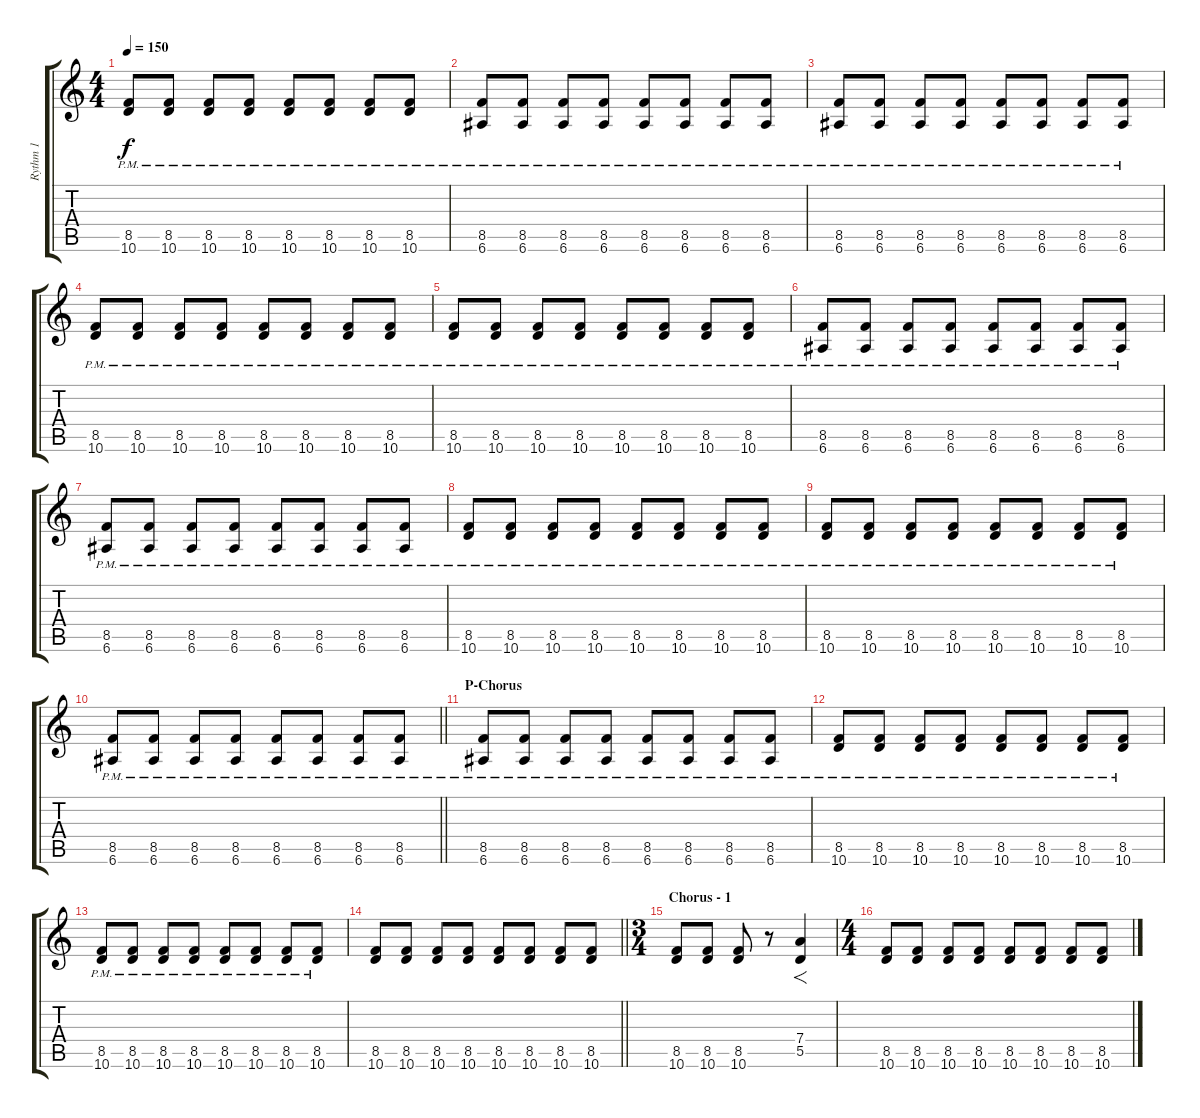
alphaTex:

\track ("Rythm 1" "Rythm 1") {instrument distortionguitar}
\staff {score tabs}
\tuning (E4 B3 G3 D3 A2 E2) {hide}
\ts (4 4)
\tempo 150
\clef g2
\ks c
(8.5{pm} 10.6{pm}).8{dy f} (8.5{pm} 10.6{pm}).8 (8.5{pm} 10.6{pm}).8 (8.5{pm} 10.6{pm}).8 (8.5{pm} 10.6{pm}).8 (8.5{pm} 10.6{pm}).8 (8.5{pm} 10.6{pm}).8 (8.5{pm} 10.6{pm}).8 |
(8.5{pm} 6.6{pm}).8 (8.5{pm} 6.6{pm}).8 (8.5{pm} 6.6{pm}).8 (8.5{pm} 6.6{pm}).8 (8.5{pm} 6.6{pm}).8 (8.5{pm} 6.6{pm}).8 (8.5{pm} 6.6{pm}).8 (8.5{pm} 6.6{pm}).8 |
(8.5{pm} 6.6{pm}).8 (8.5{pm} 6.6{pm}).8 (8.5{pm} 6.6{pm}).8 (8.5{pm} 6.6{pm}).8 (8.5{pm} 6.6{pm}).8 (8.5{pm} 6.6{pm}).8 (8.5{pm} 6.6{pm}).8 (8.5{pm} 6.6{pm}).8 |
(8.5{pm} 10.6{pm}).8 (8.5{pm} 10.6{pm}).8 (8.5{pm} 10.6{pm}).8 (8.5{pm} 10.6{pm}).8 (8.5{pm} 10.6{pm}).8 (8.5{pm} 10.6{pm}).8 (8.5{pm} 10.6{pm}).8 (8.5{pm} 10.6{pm}).8 |
(8.5{pm} 10.6{pm}).8 (8.5{pm} 10.6{pm}).8 (8.5{pm} 10.6{pm}).8 (8.5{pm} 10.6{pm}).8 (8.5{pm} 10.6{pm}).8 (8.5{pm} 10.6{pm}).8 (8.5{pm} 10.6{pm}).8 (8.5{pm} 10.6{pm}).8 |
(8.5{pm} 6.6{pm}).8 (8.5{pm} 6.6{pm}).8 (8.5{pm} 6.6{pm}).8 (8.5{pm} 6.6{pm}).8 (8.5{pm} 6.6{pm}).8 (8.5{pm} 6.6{pm}).8 (8.5{pm} 6.6{pm}).8 (8.5{pm} 6.6{pm}).8 |
(8.5{pm} 6.6{pm}).8 (8.5{pm} 6.6{pm}).8 (8.5{pm} 6.6{pm}).8 (8.5{pm} 6.6{pm}).8 (8.5{pm} 6.6{pm}).8 (8.5{pm} 6.6{pm}).8 (8.5{pm} 6.6{pm}).8 (8.5{pm} 6.6{pm}).8 |
(8.5{pm} 10.6{pm}).8 (8.5{pm} 10.6{pm}).8 (8.5{pm} 10.6{pm}).8 (8.5{pm} 10.6{pm}).8 (8.5{pm} 10.6{pm}).8 (8.5{pm} 10.6{pm}).8 (8.5{pm} 10.6{pm}).8 (8.5{pm} 10.6{pm}).8 |
(8.5{pm} 10.6{pm}).8 (8.5{pm} 10.6{pm}).8 (8.5{pm} 10.6{pm}).8 (8.5{pm} 10.6{pm}).8 (8.5{pm} 10.6{pm}).8 (8.5{pm} 10.6{pm}).8 (8.5{pm} 10.6{pm}).8 (8.5{pm} 10.6{pm}).8 |
\barLineRight lightlight
(8.5{pm} 6.6{pm}).8 (8.5{pm} 6.6{pm}).8 (8.5{pm} 6.6{pm}).8 (8.5{pm} 6.6{pm}).8 (8.5{pm} 6.6{pm}).8 (8.5{pm} 6.6{pm}).8 (8.5{pm} 6.6{pm}).8 (8.5{pm} 6.6{pm}).8 |
\section ("" "P-Chorus")
(8.5{pm} 6.6{pm}).8 (8.5{pm} 6.6{pm}).8 (8.5{pm} 6.6{pm}).8 (8.5{pm} 6.6{pm}).8 (8.5{pm} 6.6{pm}).8 (8.5{pm} 6.6{pm}).8 (8.5{pm} 6.6{pm}).8 (8.5{pm} 6.6{pm}).8 |
(8.5{pm} 10.6{pm}).8 (8.5{pm} 10.6{pm}).8 (8.5{pm} 10.6{pm}).8 (8.5{pm} 10.6{pm}).8 (8.5{pm} 10.6{pm}).8 (8.5{pm} 10.6{pm}).8 (8.5{pm} 10.6{pm}).8 (8.5{pm} 10.6{pm}).8 |
(8.5{pm} 10.6{pm}).8 (8.5{pm} 10.6{pm}).8 (8.5{pm} 10.6{pm}).8 (8.5{pm} 10.6{pm}).8 (8.5{pm} 10.6{pm}).8 (8.5{pm} 10.6{pm}).8 (8.5{pm} 10.6{pm}).8 (8.5{pm} 10.6{pm}).8 |
\barLineRight lightlight
(8.5 10.6).8 (8.5 10.6).8 (8.5 10.6).8 (8.5 10.6).8 (8.5 10.6).8 (8.5 10.6).8 (8.5 10.6).8 (8.5 10.6).8 |
\ts (3 4)
\section ("" "Chorus - 1")
(8.5 10.6).8 (8.5 10.6).8 (8.5 10.6).8 r.8 (7.4 5.5).4{f balance 0} |
\ts (4 4)
(8.5 10.6).8{balance 8} (8.5 10.6).8 (8.5 10.6).8 (8.5 10.6).8 (8.5 10.6).8 (8.5 10.6).8 (8.5 10.6).8 (8.5 10.6).8
